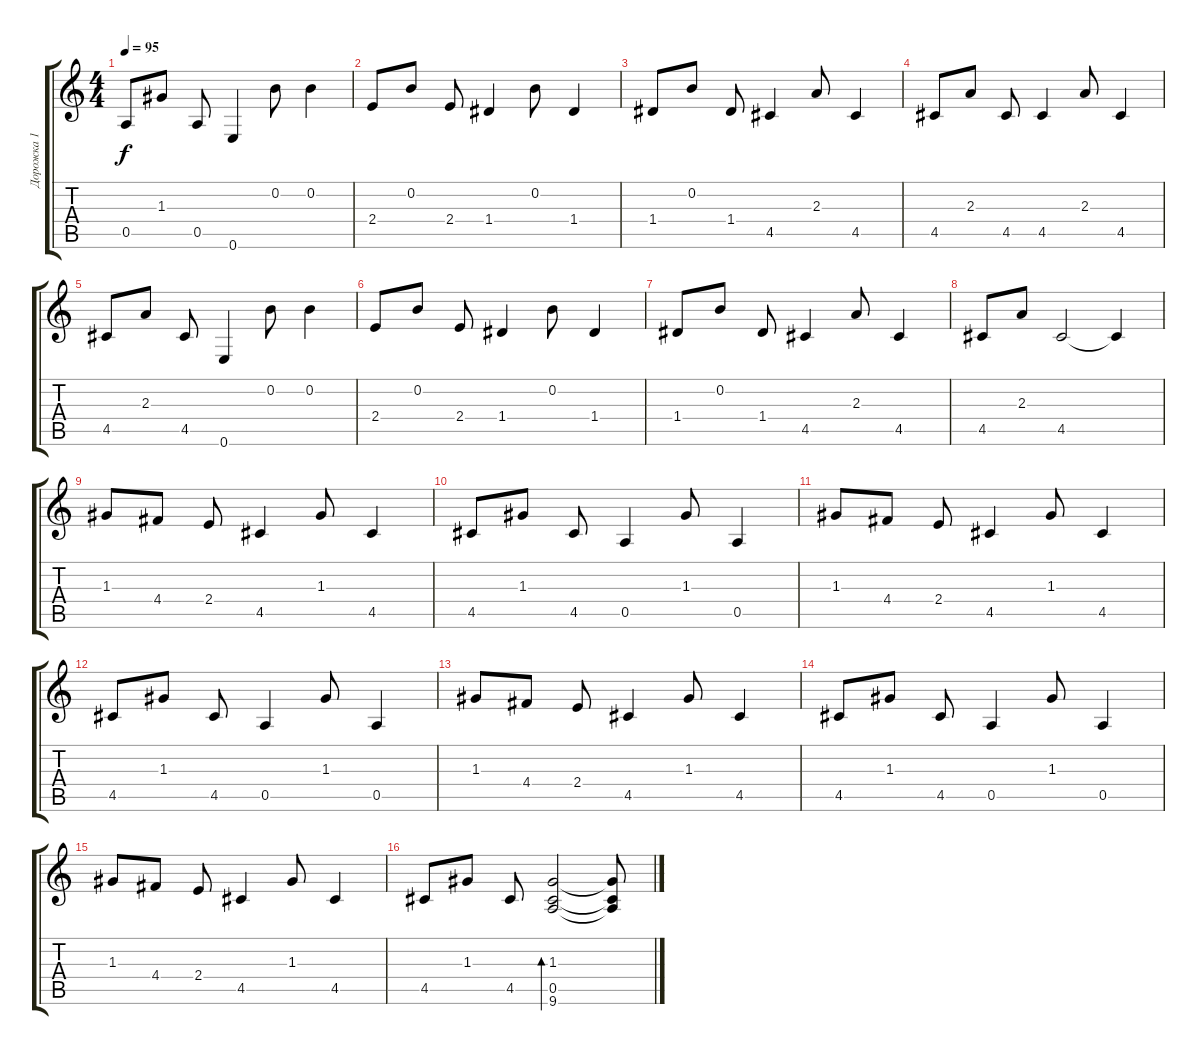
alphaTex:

\track ("Дорожка 1" "Дорожка 1") {instrument electricguitarclean}
\staff {score tabs}
\tuning (E4 B3 G3 D3 A2 E2) {hide}
\ts (4 4)
\tempo 95
\clef g2
\ks c
0.5.8{dy f} 1.3.8 0.5.8 0.6.4 0.2.8 0.2.4 |
2.4.8 0.2.8 2.4.8 1.4.4 0.2.8 1.4.4 |
1.4.8 0.2.8 1.4.8 4.5.4 2.3.8 4.5.4 |
4.5.8 2.3.8 4.5.8 4.5.4 2.3.8 4.5.4 |
4.5.8 2.3.8 4.5.8 0.6.4 0.2.8 0.2.4 |
2.4.8 0.2.8 2.4.8 1.4.4 0.2.8 1.4.4 |
1.4.8 0.2.8 1.4.8 4.5.4 2.3.8 4.5.4 |
4.5.8 2.3.8 4.5.2 4.5{t}.4 |
1.3.8 4.4.8 2.4.8 4.5.4 1.3.8 4.5.4 |
4.5.8 1.3.8 4.5.8 0.5.4 1.3.8 0.5.4 |
1.3.8 4.4.8 2.4.8 4.5.4 1.3.8 4.5.4 |
4.5.8 1.3.8 4.5.8 0.5.4 1.3.8 0.5.4 |
1.3.8 4.4.8 2.4.8 4.5.4 1.3.8 4.5.4 |
4.5.8 1.3.8 4.5.8 0.5.4 1.3.8 0.5.4 |
1.3.8 4.4.8 2.4.8 4.5.4 1.3.8 4.5.4 |
4.5.8 1.3.8 4.5.8 (1.3 0.5 9.6).2{bd 60} (1.3{t} 0.5{t} 9.6{t}).8
